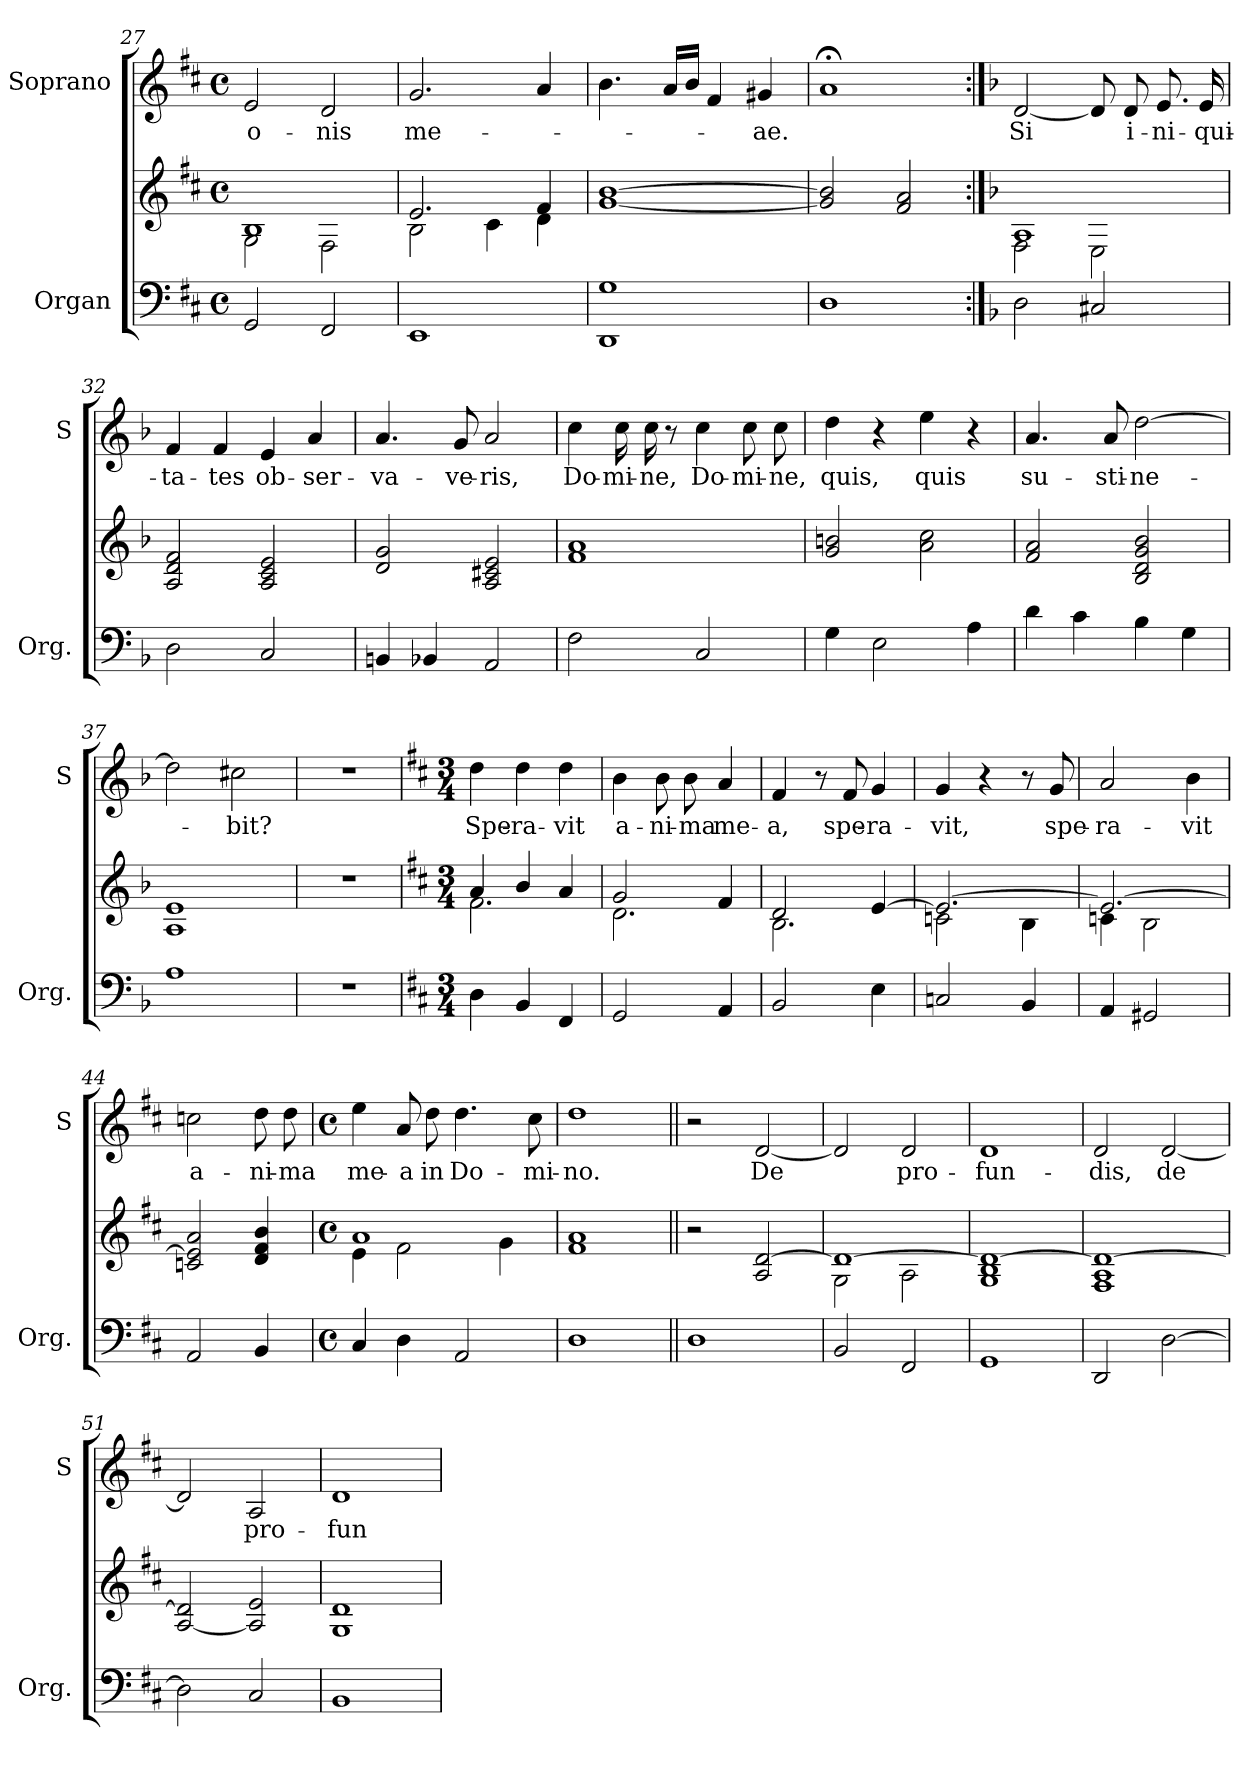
**kern	**kern	**kern	**text
*part2	*part2	*part1	*part1
*staff3	*staff2	*staff1	*staff1
*I"Organ	*	*I"Soprano	*
*I'Org.	*	*I'S	*
*clefF4	*clefG2	*clefG2	*
*k[f#c#]	*k[f#c#]	*k[f#c#]	*
*D:	*D:	*D:	*
*M4/4	*M4/4	*M4/4	*
*met(c)	*met(c)	*met(c)	*
=27	=27	=27	=27
*	*^	*	*
!	!	!	!	!LO:LY:b
2GG/	1B	2G\	2e/	-o-
!	!	!	!	!LO:LY:b
2FF#/	.	2F#\	2d/	-nis
=28	=28	=28	=28	=28
!	!	!	!	!LO:LY:b
1EE	2.e/	2B\	2.g/	me-
.	.	4c#\	.	.
.	4f#/	4d\	4a/	.
*	*v	*v	*	*
=29	=29	=29	=29
1DD 1G	[1g [1b	4.b\	.
.	.	16a/LL	.
.	.	16b/JJ	.
.	.	4f#/	.
!	!	!	!LO:LY:b
.	.	4g#X/	-ae.
!!LO:LB:g=z
=30	=30	=30	=30
1D	2g/] 2b/]	1a;<	.
.	2f#/ 2a/	.	.
=31:|!	=31:|!	=31:|!	=31:|!
*k[b-]	*k[b-]	*k[b-]	*
*F:	*F:	*F:	*
*	*^	*	*
!	!	!	!	!LO:LY:b
2D\	1A	2F\	[2d/	Si
2C#X/	.	2E\	8d/]	.
!	!	!	!	!LO:LY:b
.	.	.	8d/	i-
!	!	!	!	!LO:LY:b
.	.	.	8.e/	-ni-
!	!	!	!	!LO:LY:b
.	.	.	16e/	-qui-
*	*v	*v	*	*
=32	=32	=32	=32
!	!	!	!LO:LY:b
2D\	2A/ 2d/ 2f/	4f/	-ta-
!	!	!	!LO:LY:b
.	.	4f/	-tes
!	!	!	!LO:LY:b
2C/	2A/ 2c/ 2e/	4e/	ob-
!	!	!	!LO:LY:b
.	.	4a/	-ser-
=33	=33	=33	=33
!	!	!	!LO:LY:b
4BBn/	2d/ 2g/	4.a/	-va-
4BB-X/	.	.	.
!	!	!	!LO:LY:b
.	.	8g/	-ve-
!	!	!	!LO:LY:b
2AA/	2A/ 2c#X/ 2e/	2a/	-ris,
!!LO:LB:g=z
=34	=34	=34	=34
!	!	!	!LO:LY:b
2F\	1f 1a	4cc\	Do-
!	!	!	!LO:LY:b
.	.	16cc\	-mi-
!	!	!	!LO:LY:b
.	.	16cc\	-ne,
.	.	8r	.
!	!	!	!LO:LY:b
2C/	.	4cc\	Do-
!	!	!	!LO:LY:b
.	.	8cc\	-mi-
!	!	!	!LO:LY:b
.	.	8cc\	-ne,
=35	=35	=35	=35
!	!	!	!LO:LY:b
4G\	2g/ 2bn/	4dd\	quis,
2E\	.	4r	.
!	!	!	!LO:LY:b
.	2a\ 2cc\	4ee\	quis
4A\	.	4r	.
=36	=36	=36	=36
!	!	!	!LO:LY:b
4d\	2f/ 2a/	4.a/	su-
4c\	.	.	.
!	!	!	!LO:LY:b
.	.	8a/	-sti-
!	!	!	!LO:LY:b
4B-\	2B-/ 2d/ 2g/ 2b-/	[2dd\	-ne-
4G\	.	.	.
=37	=37	=37	=37
1A	1A 1e	2dd\]	.
!	!	!	!LO:LY:b
.	.	2cc#X\	-bit?
=38	=38	=38	=38
1r	1r	1r	.
!!LO:PB:g=z
=39	=39	=39	=39
*k[f#c#]	*k[f#c#]	*k[f#c#]	*
*D:	*D:	*D:	*
*M3/4	*M3/4	*M3/4	*
*	*^	*	*
!	!	!	!	!LO:LY:b
4D\	4a/	2.f#\	4dd\	Spe-
!	!	!	!	!LO:LY:b
4BB/	4b/	.	4dd\	-ra-
!	!	!	!	!LO:LY:b
4FF#/	4a/	.	4dd\	-vit
=40	=40	=40	=40	=40
!	!	!	!	!LO:LY:b
2GG/	2g/	2.d\	4b\	a-
!	!	!	!	!LO:LY:b
.	.	.	8b\	-ni-
!	!	!	!	!LO:LY:b
.	.	.	8b\	-ma
!	!	!	!	!LO:LY:b
4AA/	4f#/	.	4a/	me-
=41	=41	=41	=41	=41
!	!	!	!	!LO:LY:b
2BB/	2d/	2.B\	4f#/	-a,
.	.	.	8r	.
!	!	!	!	!LO:LY:b
.	.	.	8f#/	spe-
!	!	!	!	!LO:LY:b
4E\	[>4e/	.	4g/	-ra-
=42	=42	=42	=42	=42
!	!	!	!	!LO:LY:b
2Cn/	2.e/_	2cn\	4g/	-vit,
.	.	.	4r	.
4BB/	.	4B\	8r	.
!	!	!	!	!LO:LY:b
.	.	.	8g/	spe-
=43	=43	=43	=43	=43
!	!	!	!	!LO:LY:b
4AA/	2.e/_	4cn\	2a/	-ra-
2GG#X/	.	2B\	.	.
!	!	!	!	!LO:LY:b
.	.	.	4b\	-vit
*	*v	*v	*	*
=44	=44	=44	=44
!	!	!	!LO:LY:b
2AA/	2cn/ 2e/] 2a/	2ccn\	a-
!	!	!	!LO:LY:b
4BB/	4d/ 4f#/ 4b/	8dd\	-ni-
!	!	!	!LO:LY:b
.	.	8dd\	-ma
!!LO:LB:g=z
=45	=45	=45	=45
*M4/4	*M4/4	*M4/4	*
*met(c)	*met(c)	*met(c)	*
*	*^	*	*
!	!	!	!	!LO:LY:b
4C#/	1a	4e\	4ee\	me-
!	!	!	!	!LO:LY:b
4D\	.	2f#\	8a/	-a
!	!	!	!	!LO:LY:b
.	.	.	8dd\	in
!	!	!	!	!LO:LY:b
2AA/	.	.	4.dd\	Do-
.	.	4g\	.	.
!	!	!	!	!LO:LY:b
.	.	.	8cc#\	-mi-
=46	=46	=46	=46	=46
!	!	!	!	!LO:LY:b
1D	1a	1f#	1dd	-no.
*	*v	*v	*	*
=47||	=47||	=47||	=47||
1D	2r	2r	.
!	!	!	!LO:LY:b
.	2A/ [2d/	[2d/	De
=48	=48	=48	=48
*	*^	*	*
2BB/	1d_	2G\	2d/]	.
!	!	!	!	!LO:LY:b
2FF#/	.	2A\	2d/	pro-
=49	=49	=49	=49	=49
!	!	!	!	!LO:LY:b
*	*v	*v	*	*
1GG	1G 1B 1d_	1d	-fun-
=50	=50	=50	=50
!	!	!	!LO:LY:b
2DD/	1F# 1A 1d_	2d/	-dis,
!	!	!	!LO:LY:b
[2D\	.	[2d/	de
!!LO:LB:g=z
=51	=51	=51	=51
2D\]	[2A/ 2d/]	2d/]	.
!	!	!	!LO:LY:b
2C#/	2A/] 2e/	2A/	pro-
=52	=52	=52	=52
!	!	!	!LO:LY:b
1BB	1G 1d	1d	-fun-
=	=	=	=
*-	*-	*-	*-
